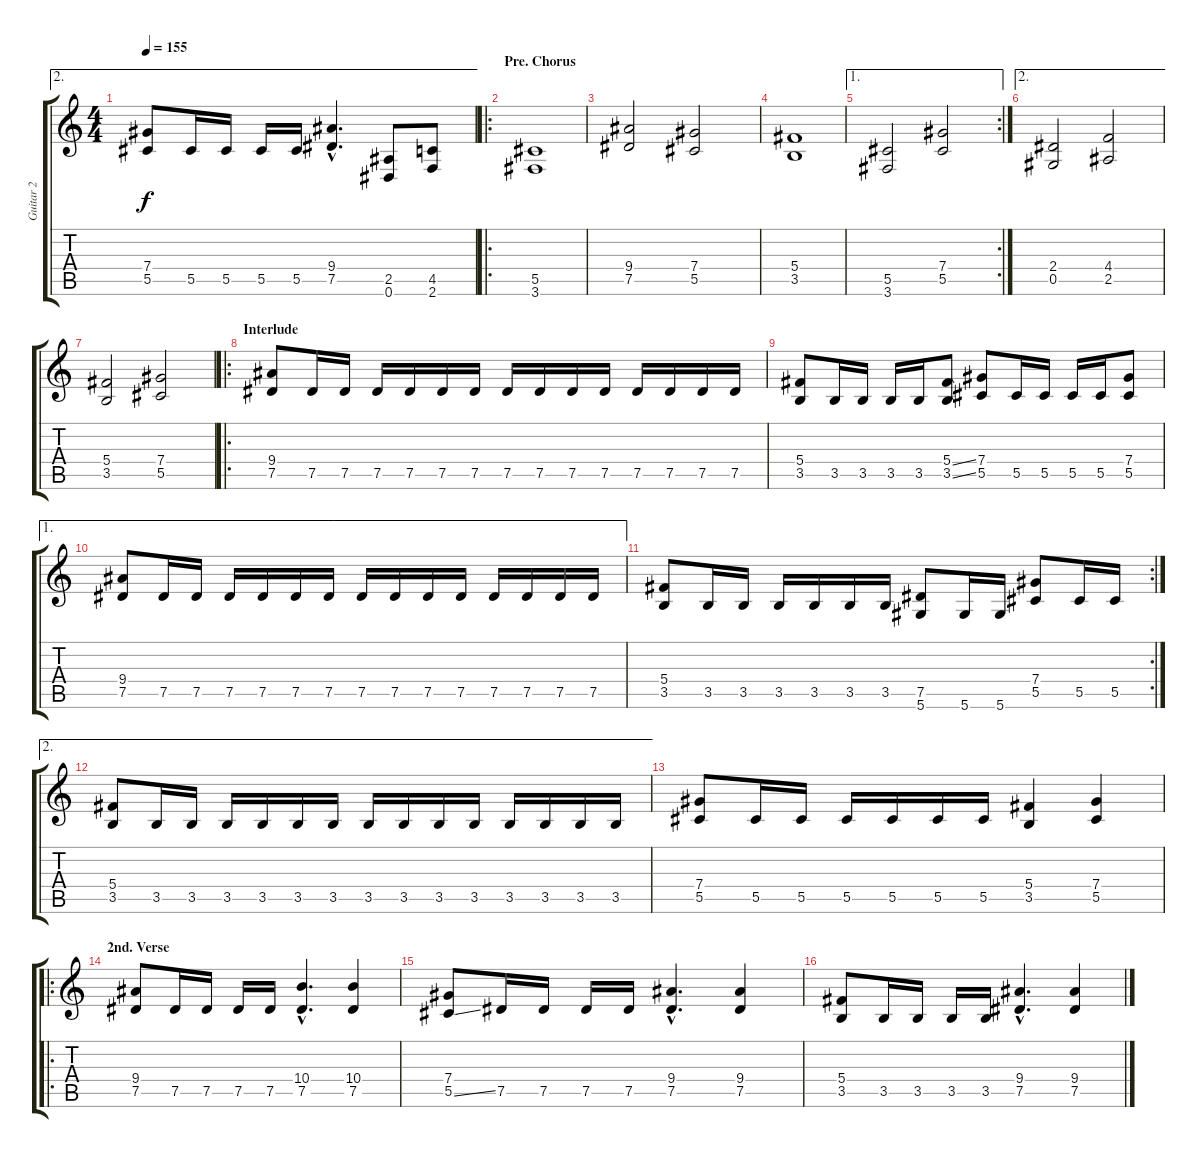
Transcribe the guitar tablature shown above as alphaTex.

\track ("Guitar 2" "Guitar 2") {instrument overdrivenguitar}
\staff {score tabs}
\tuning (Eb4 Bb3 Gb3 Db3 Ab2 Eb2) {hide}
\ae 2
\ts (4 4)
\tempo 155
\clef g2
\ks c
(7.4 5.5).8{dy f} 5.5.16 5.5.16 5.5.16 5.5.16 (9.4{hac} 7.5{hac}).4{d} (2.5 0.6).8 (4.5 2.6).8 |
\ro
\section ("" "Pre. Chorus")
(5.5 3.6).1 |
(9.4 7.5).2 (7.4 5.5).2 |
(5.4 3.5).1 |
\ae 1
\rc 2
(5.5 3.6).2 (7.4 5.5).2 |
\ae 2
(2.4 0.5).2 (4.4 2.5).2 |
(5.4 3.5).2 (7.4 5.5).2 |
\ro
\section ("" "Interlude")
(9.4 7.5).8 7.5.16 7.5.16 7.5.16 7.5.16 7.5.16 7.5.16 7.5.16 7.5.16 7.5.16 7.5.16 7.5.16 7.5.16 7.5.16 7.5.16 |
(5.4 3.5).8 3.5.16 3.5.16 3.5.16 3.5.16 (5.4{ss} 3.5{ss}).8 (7.4 5.5).8 5.5.16 5.5.16 5.5.16 5.5.16 (7.4 5.5).8 |
\ae 1
(9.4 7.5).8 7.5.16 7.5.16 7.5.16 7.5.16 7.5.16 7.5.16 7.5.16 7.5.16 7.5.16 7.5.16 7.5.16 7.5.16 7.5.16 7.5.16 |
\rc 2
(5.4 3.5).8 3.5.16 3.5.16 3.5.16 3.5.16 3.5.16 3.5.16 (7.5 5.6).8 5.6.16 5.6.16 (7.4 5.5).8 5.5.16 5.5.16 |
\ae 2
(5.4 3.5).8 3.5.16 3.5.16 3.5.16 3.5.16 3.5.16 3.5.16 3.5.16 3.5.16 3.5.16 3.5.16 3.5.16 3.5.16 3.5.16 3.5.16 |
(7.4 5.5).8 5.5.16 5.5.16 5.5.16 5.5.16 5.5.16 5.5.16 (5.4 3.5).4 (7.4 5.5).4 |
\ro
\section ("" "2nd. Verse")
(9.4 7.5).8 7.5.16 7.5.16 7.5.16 7.5.16 (10.4{hac} 7.5{hac}).4{d} (10.4 7.5).4 |
(7.4 5.5{ss}).8 7.5.16 7.5.16 7.5.16 7.5.16 (9.4{hac} 7.5{hac}).4{d} (9.4 7.5).4 |
(5.4 3.5).8 3.5.16 3.5.16 3.5.16 3.5.16 (9.4{hac} 7.5{hac}).4{d} (9.4 7.5).4
